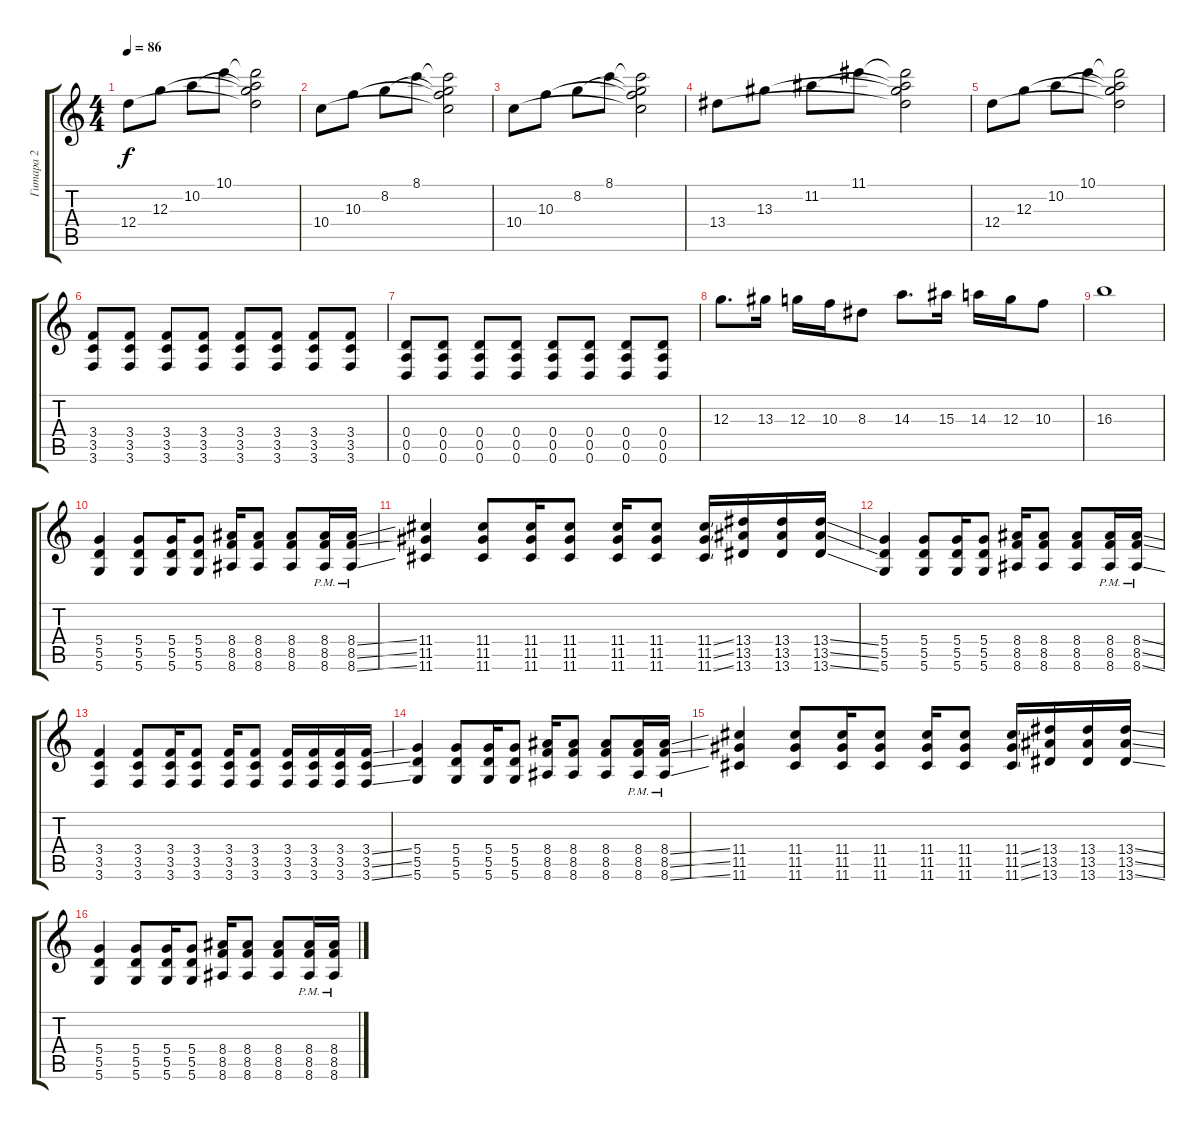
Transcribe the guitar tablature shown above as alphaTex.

\track ("Гитара 2" "Гитара 2") {instrument distortionguitar}
\staff {score tabs}
\tuning (E4 B3 G3 D3 A2 D2) {hide}
\ts (4 4)
\tempo 86
\clef g2
\ks c
12.4.8{dy f} 12.3.8 10.2.8 10.1.8 (10.1{t} 10.2{t} 12.3{t} 12.4{t}).2 |
10.4.8 10.3.8 8.2.8 8.1.8 (8.1{t} 8.2{t} 10.3{t} 10.4{t}).2 |
10.4.8 10.3.8 8.2.8 8.1.8 (8.1{t} 8.2{t} 10.3{t} 10.4{t}).2 |
13.4.8 13.3.8 11.2.8 11.1.8 (11.1{t} 11.2{t} 13.3{t} 13.4{t}).2 |
12.4.8 12.3.8 10.2.8 10.1.8 (10.1{t} 10.2{t} 12.3{t} 12.4{t}).2{instrument distortionguitar} |
(3.4 3.5 3.6).8 (3.4 3.5 3.6).8 (3.4 3.5 3.6).8 (3.4 3.5 3.6).8 (3.4 3.5 3.6).8 (3.4 3.5 3.6).8 (3.4 3.5 3.6).8 (3.4 3.5 3.6).8 |
(0.4 0.5 0.6).8 (0.4 0.5 0.6).8 (0.4 0.5 0.6).8 (0.4 0.5 0.6).8 (0.4 0.5 0.6).8 (0.4 0.5 0.6).8 (0.4 0.5 0.6).8 (0.4 0.5 0.6).8 |
12.3.8{d instrument electricguitarclean} 13.3.16 12.3.16 10.3.16 8.3.8 14.3.8{d} 15.3.16 14.3.16 12.3.16 10.3.8 |
16.3.1 |
(5.4 5.5 5.6).4{instrument distortionguitar} (5.4 5.5 5.6).8 (5.4 5.5 5.6).16 (5.4 5.5 5.6).8 (8.4 8.5 8.6).16 (8.4 8.5 8.6).8 (8.4 8.5 8.6).8 (8.4{pm} 8.5{pm} 8.6{pm}).16 (8.4{ss pm} 8.5{ss pm} 8.6{ss pm}).16 |
(11.4 11.5 11.6).4 (11.4 11.5 11.6).8 (11.4 11.5 11.6).16 (11.4 11.5 11.6).8 (11.4 11.5 11.6).16 (11.4 11.5 11.6).8 (11.4{ss} 11.5{ss} 11.6{ss}).16 (13.4 13.5 13.6).16 (13.4 13.5 13.6).16 (13.4{ss} 13.5{ss} 13.6{ss}).16 |
(5.4 5.5 5.6).4 (5.4 5.5 5.6).8 (5.4 5.5 5.6).16 (5.4 5.5 5.6).8 (8.4 8.5 8.6).16 (8.4 8.5 8.6).8 (8.4 8.5 8.6).8 (8.4{pm} 8.5{pm} 8.6{pm}).16 (8.4{ss pm} 8.5{ss pm} 8.6{ss pm}).16 |
(3.4 3.5 3.6).4 (3.4 3.5 3.6).8 (3.4 3.5 3.6).16 (3.4 3.5 3.6).8 (3.4 3.5 3.6).16 (3.4 3.5 3.6).8 (3.4 3.5 3.6).16 (3.4 3.5 3.6).16 (3.4 3.5 3.6).16 (3.4{ss} 3.5{ss} 3.6{ss}).16 |
(5.4 5.5 5.6).4 (5.4 5.5 5.6).8 (5.4 5.5 5.6).16 (5.4 5.5 5.6).8 (8.4 8.5 8.6).16 (8.4 8.5 8.6).8 (8.4 8.5 8.6).8 (8.4{pm} 8.5{pm} 8.6{pm}).16 (8.4{ss pm} 8.5{ss pm} 8.6{ss pm}).16 |
(11.4 11.5 11.6).4 (11.4 11.5 11.6).8 (11.4 11.5 11.6).16 (11.4 11.5 11.6).8 (11.4 11.5 11.6).16 (11.4 11.5 11.6).8 (11.4{ss} 11.5{ss} 11.6{ss}).16 (13.4 13.5 13.6).16 (13.4 13.5 13.6).16 (13.4{ss} 13.5{ss} 13.6{ss}).16 |
(5.4 5.5 5.6).4 (5.4 5.5 5.6).8 (5.4 5.5 5.6).16 (5.4 5.5 5.6).8 (8.4 8.5 8.6).16 (8.4 8.5 8.6).8 (8.4 8.5 8.6).8 (8.4{pm} 8.5{pm} 8.6{pm}).16 (8.4{ss pm} 8.5{ss pm} 8.6{ss pm}).16
